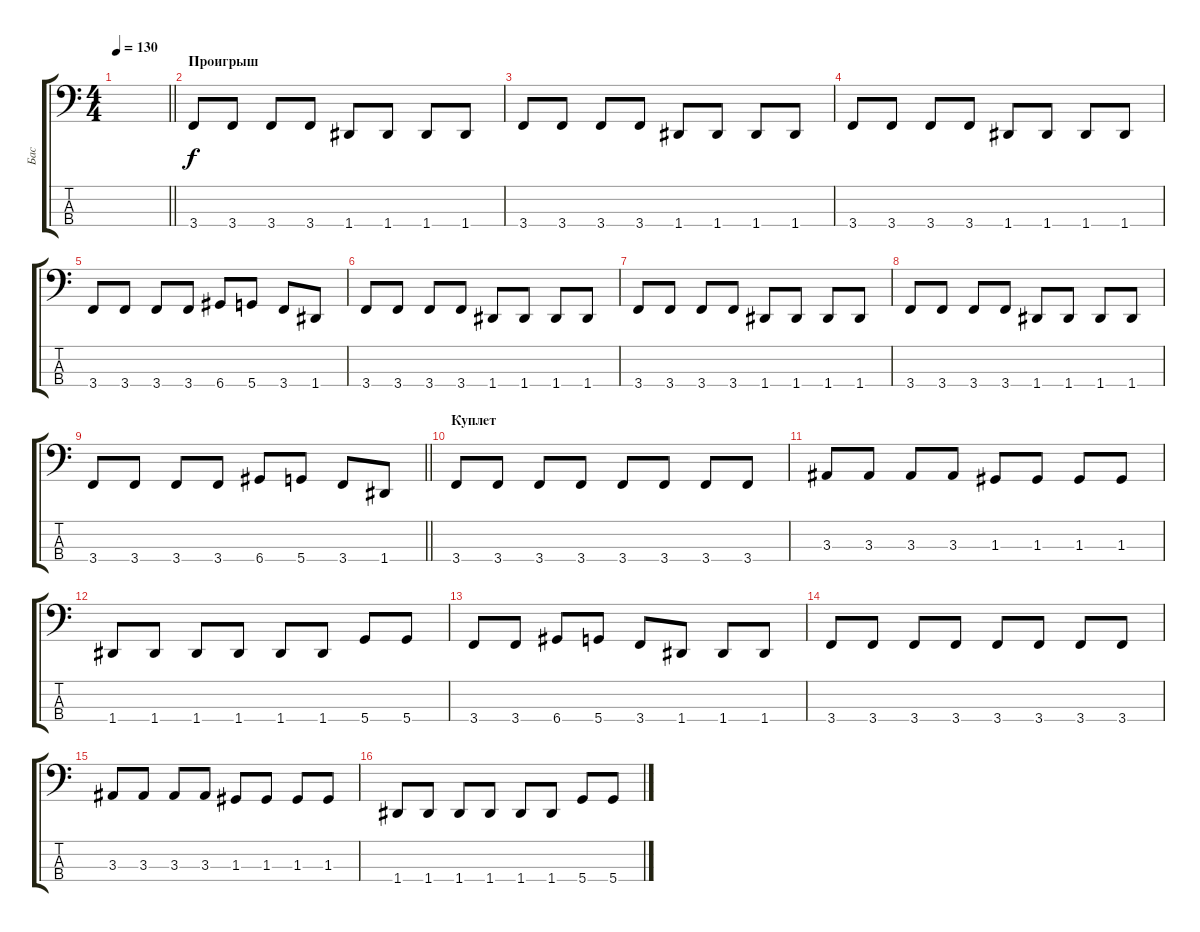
\track ("Бас" "Бас") {instrument electricbassfinger}
\staff {score tabs}
\tuning (F2 C2 G1 D1) {hide}
\ts (4 4)
\tempo 130
\clef f4
\barLineRight lightlight
\ks c
|
\section ("" "Проигрыш")
3.4.8 3.4.8 3.4.8 3.4.8 1.4.8 1.4.8 1.4.8 1.4.8 |
3.4.8 3.4.8 3.4.8 3.4.8 1.4.8 1.4.8 1.4.8 1.4.8 |
3.4.8 3.4.8 3.4.8 3.4.8 1.4.8 1.4.8 1.4.8 1.4.8 |
3.4.8 3.4.8 3.4.8 3.4.8 6.4.8 5.4.8 3.4.8 1.4.8 |
3.4.8 3.4.8 3.4.8 3.4.8 1.4.8 1.4.8 1.4.8 1.4.8 |
3.4.8 3.4.8 3.4.8 3.4.8 1.4.8 1.4.8 1.4.8 1.4.8 |
3.4.8 3.4.8 3.4.8 3.4.8 1.4.8 1.4.8 1.4.8 1.4.8 |
\barLineRight lightlight
3.4.8 3.4.8 3.4.8 3.4.8 6.4.8 5.4.8 3.4.8 1.4.8 |
\section ("" "Куплет")
3.4.8 3.4.8 3.4.8 3.4.8 3.4.8 3.4.8 3.4.8 3.4.8 |
3.3.8 3.3.8 3.3.8 3.3.8 1.3.8 1.3.8 1.3.8 1.3.8 |
1.4.8 1.4.8 1.4.8 1.4.8 1.4.8 1.4.8 5.4.8 5.4.8 |
3.4.8 3.4.8 6.4.8 5.4.8 3.4.8 1.4.8 1.4.8 1.4.8 |
3.4.8 3.4.8 3.4.8 3.4.8 3.4.8 3.4.8 3.4.8 3.4.8 |
3.3.8 3.3.8 3.3.8 3.3.8 1.3.8 1.3.8 1.3.8 1.3.8 |
1.4.8 1.4.8 1.4.8 1.4.8 1.4.8 1.4.8 5.4.8 5.4.8
